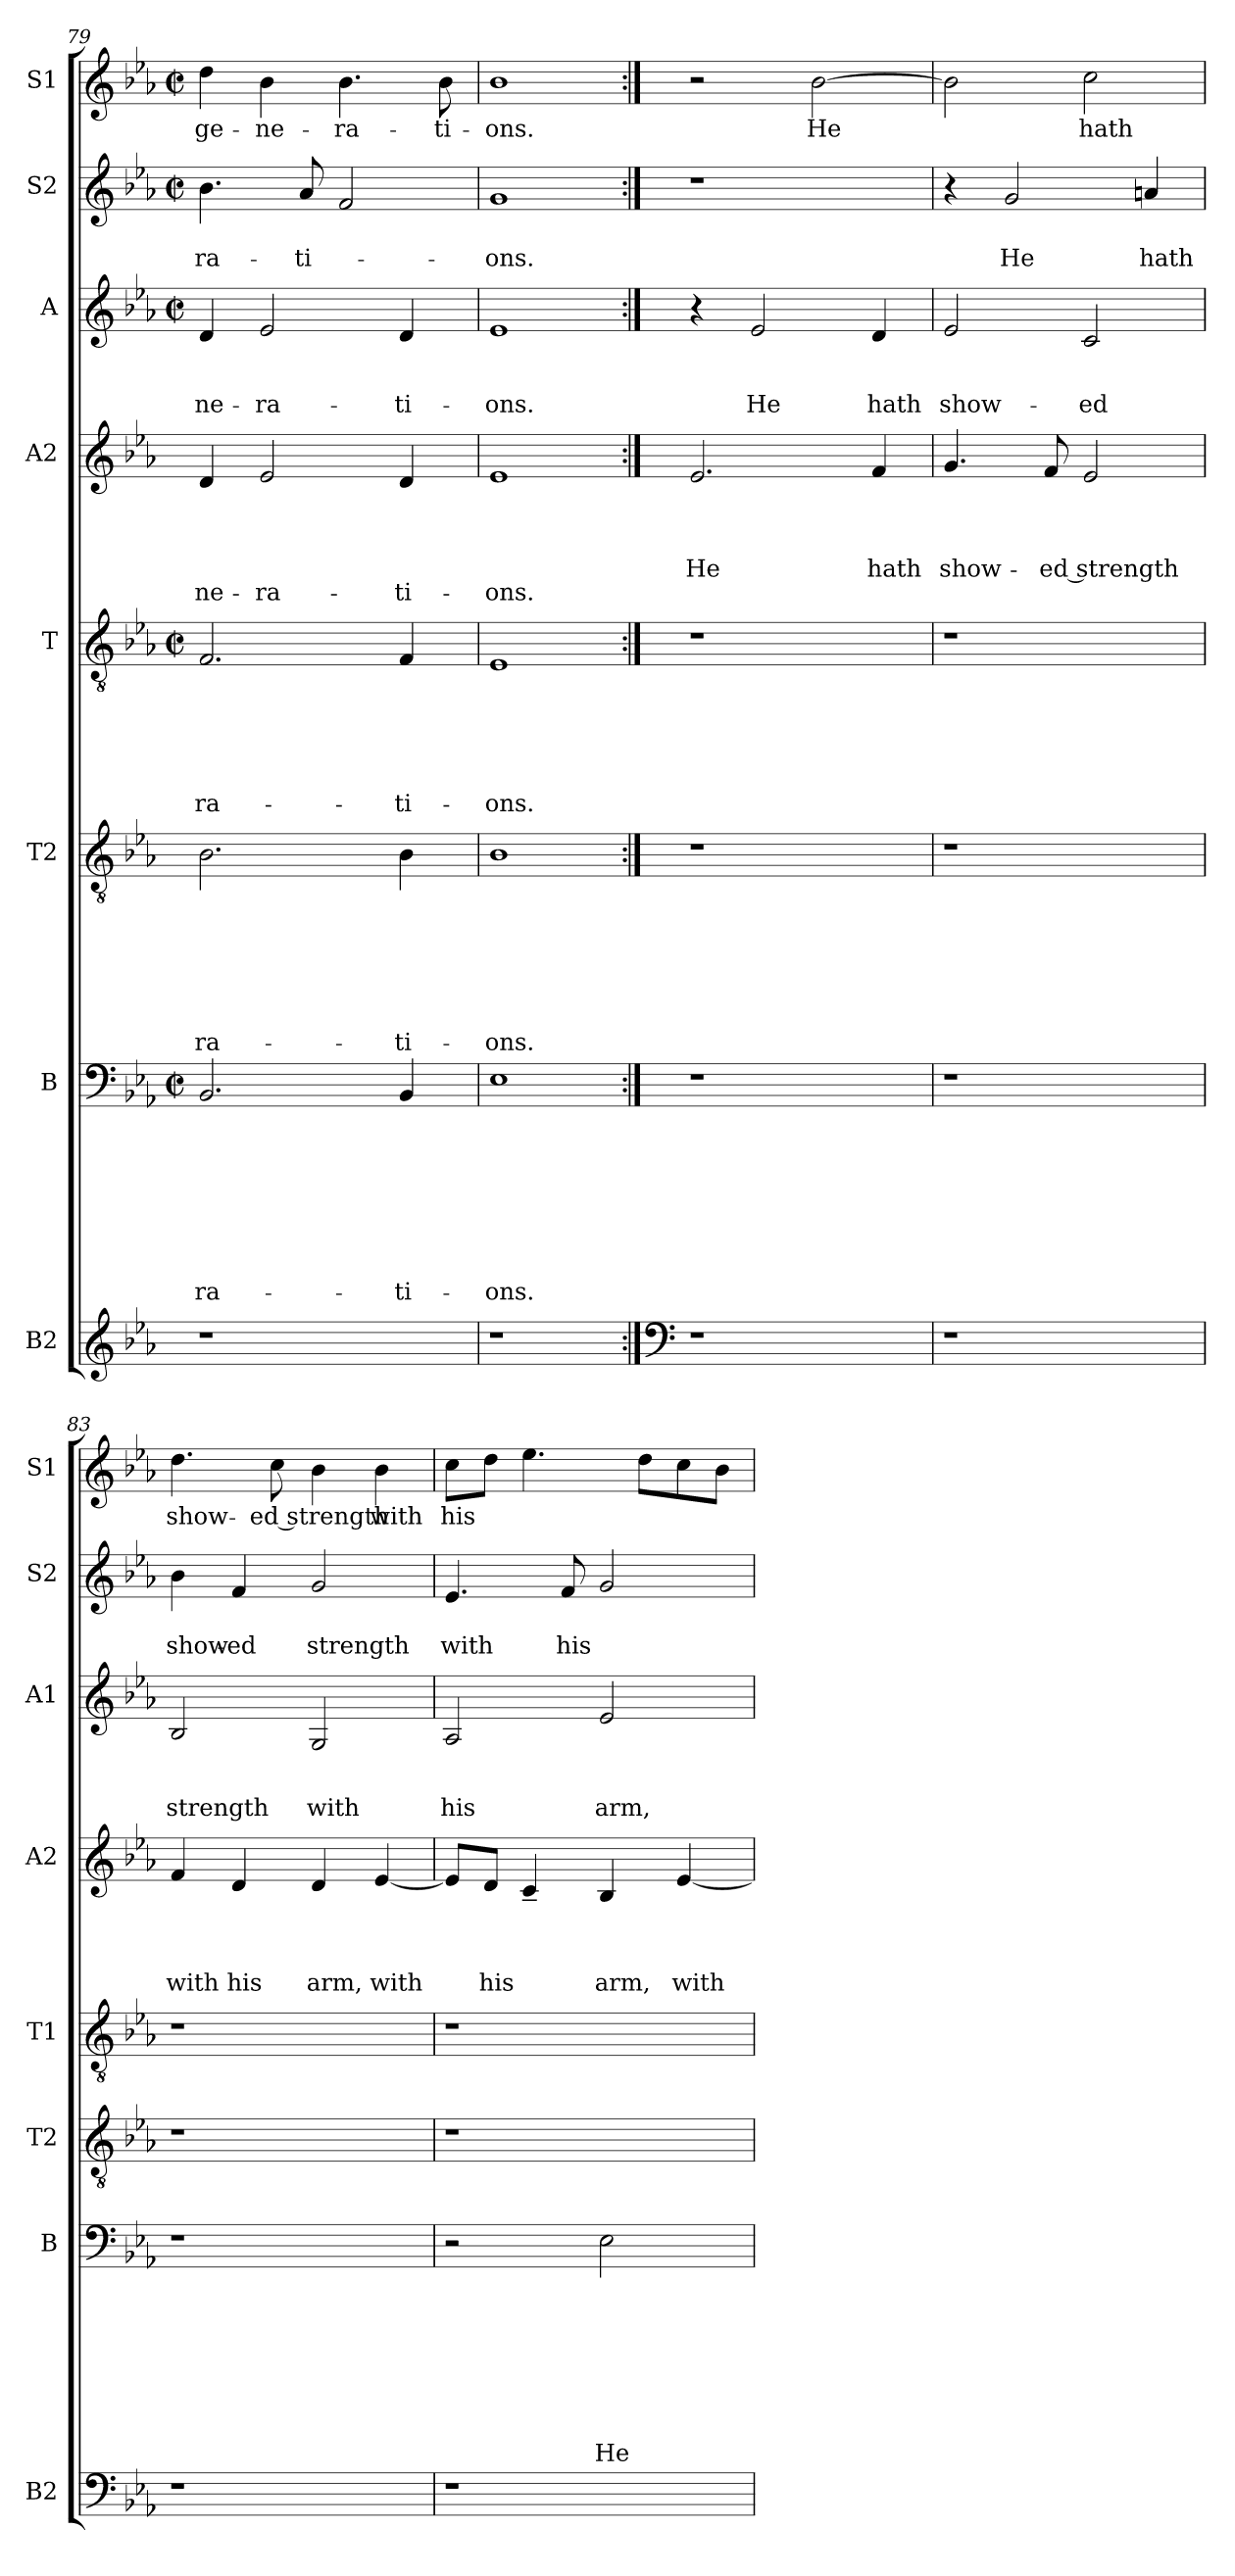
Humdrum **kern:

**kern	**kern	**text	**text	**text	**text	**text	**text	**text	**text	**kern	**text	**text	**text	**text	**text	**text	**text	**kern	**text	**text	**text	**text	**text	**text	**kern	**text	**text	**text	**text	**text	**kern	**text	**text	**text	**kern	**text	**text	**kern	**text
*part8	*part7	*part7	*part7	*part7	*part7	*part7	*part7	*part7	*part7	*part6	*part6	*part6	*part6	*part6	*part6	*part6	*part6	*part5	*part5	*part5	*part5	*part5	*part5	*part5	*part4	*part4	*part4	*part4	*part4	*part4	*part3	*part3	*part3	*part3	*part2	*part2	*part2	*part1	*part1
*staff8	*staff7	*staff7	*staff7	*staff7	*staff7	*staff7	*staff7	*staff7	*staff7	*staff6	*staff6	*staff6	*staff6	*staff6	*staff6	*staff6	*staff6	*staff5	*staff5	*staff5	*staff5	*staff5	*staff5	*staff5	*staff4	*staff4	*staff4	*staff4	*staff4	*staff4	*staff3	*staff3	*staff3	*staff3	*staff2	*staff2	*staff2	*staff1	*staff1
*I"B2	*I"B	*	*	*	*	*	*	*	*	*I"T2	*	*	*	*	*	*	*	*I"T	*	*	*	*	*	*	*I"A2	*	*	*	*	*	*I"A	*	*	*	*I"S2	*	*	*I"S1	*
*I'B2	*I'B	*	*	*	*	*	*	*	*	*I'T2	*	*	*	*	*	*	*	*I'T1	*	*	*	*	*	*	*I'A2	*	*	*	*	*	*I'A1	*	*	*	*I'S2	*	*	*I'S1	*
*clefG2	*clefF4	*	*	*	*	*	*	*	*	*clefGv2	*	*	*	*	*	*	*	*clefGv2	*	*	*	*	*	*	*clefG2	*	*	*	*	*	*clefG2	*	*	*	*clefG2	*	*	*clefG2	*
*k[b-e-a-]	*k[b-e-a-]	*	*	*	*	*	*	*	*	*k[b-e-a-]	*	*	*	*	*	*	*	*k[b-e-a-]	*	*	*	*	*	*	*k[b-e-a-]	*	*	*	*	*	*k[b-e-a-]	*	*	*	*k[b-e-a-]	*	*	*k[b-e-a-]	*
*E-:	*E-:	*	*	*	*	*	*	*	*	*E-:	*	*	*	*	*	*	*	*E-:	*	*	*	*	*	*	*E-:	*	*	*	*	*	*E-:	*	*	*	*E-:	*	*	*E-:	*
*	*M2/2	*	*	*	*	*	*	*	*	*	*	*	*	*	*	*	*	*M2/2	*	*	*	*	*	*	*	*	*	*	*	*	*M2/2	*	*	*	*M2/2	*	*	*M2/2	*
*	*met(c|)	*	*	*	*	*	*	*	*	*	*	*	*	*	*	*	*	*met(c|)	*	*	*	*	*	*	*	*	*	*	*	*	*met(c|)	*	*	*	*met(c|)	*	*	*met(c|)	*
=79	=79	=79	=79	=79	=79	=79	=79	=79	=79	=79	=79	=79	=79	=79	=79	=79	=79	=79	=79	=79	=79	=79	=79	=79	=79	=79	=79	=79	=79	=79	=79	=79	=79	=79	=79	=79	=79	=79	=79
!	!	!	!	!	!	!	!	!	!LO:LY:b	!	!	!	!	!	!	!	!LO:LY:b	!	!	!	!	!	!	!LO:LY:b	!	!	!	!	!	!LO:LY:b	!	!	!	!LO:LY:b	!	!	!LO:LY:b	!	!LO:LY:b
1r	2.BB-/	.	.	.	.	.	.	.	-ra-	2.B-\	.	.	.	.	.	.	-ra-	2.F/	.	.	.	.	.	-ra-	4d/	.	.	.	.	-ne-	4d/	.	.	-ne-	4.b-\	.	-ra-	4dd\	ge-
!	!	!	!	!	!	!	!	!	!	!	!	!	!	!	!	!	!	!	!	!	!	!	!	!	!	!	!	!	!	!LO:LY:b	!	!	!	!LO:LY:b	!	!	!	!	!LO:LY:b:rj
.	.	.	.	.	.	.	.	.	.	.	.	.	.	.	.	.	.	.	.	.	.	.	.	.	2e-/	.	.	.	.	-ra-	2e-/	.	.	-ra-	.	.	.	4b-\	-ne-
!	!	!	!	!	!	!	!	!	!	!	!	!	!	!	!	!	!	!	!	!	!	!	!	!	!	!	!	!	!	!	!	!	!	!	!	!	!LO:LY:b	!	!
.	.	.	.	.	.	.	.	.	.	.	.	.	.	.	.	.	.	.	.	.	.	.	.	.	.	.	.	.	.	.	.	.	.	.	8a-/	.	-ti-	.	.
!	!	!	!	!	!	!	!	!	!	!	!	!	!	!	!	!	!	!	!	!	!	!	!	!	!	!	!	!	!	!	!	!	!	!	!	!	!	!	!LO:LY:b
.	.	.	.	.	.	.	.	.	.	.	.	.	.	.	.	.	.	.	.	.	.	.	.	.	.	.	.	.	.	.	.	.	.	.	2f/	.	.	4.b-\	-ra-
!	!	!	!	!	!	!	!	!	!LO:LY:b	!	!	!	!	!	!	!	!LO:LY:b	!	!	!	!	!	!	!LO:LY:b	!	!	!	!	!	!LO:LY:b	!	!	!	!LO:LY:b	!	!	!	!	!
.	4BB-/	.	.	.	.	.	.	.	-ti-	4B-\	.	.	.	.	.	.	-ti-	4F/	.	.	.	.	.	-ti-	4d/	.	.	.	.	-ti-	4d/	.	.	-ti-	.	.	.	.	.
!	!	!	!	!	!	!	!	!	!	!	!	!	!	!	!	!	!	!	!	!	!	!	!	!	!	!	!	!	!	!	!	!	!	!	!	!	!	!	!LO:LY:b
.	.	.	.	.	.	.	.	.	.	.	.	.	.	.	.	.	.	.	.	.	.	.	.	.	.	.	.	.	.	.	.	.	.	.	.	.	.	8b-\	-ti-
=80	=80	=80	=80	=80	=80	=80	=80	=80	=80	=80	=80	=80	=80	=80	=80	=80	=80	=80	=80	=80	=80	=80	=80	=80	=80	=80	=80	=80	=80	=80	=80	=80	=80	=80	=80	=80	=80	=80	=80
!	!	!	!	!	!	!	!	!	!LO:LY:b	!	!	!	!	!	!	!	!LO:LY:b	!	!	!	!	!	!	!LO:LY:b	!	!	!	!	!	!LO:LY:b	!	!	!	!LO:LY:b	!	!	!LO:LY:b	!	!LO:LY:b
1r	1E-	.	.	.	.	.	.	.	-ons.	1B-	.	.	.	.	.	.	-ons.	1E-	.	.	.	.	.	-ons.	1e-	.	.	.	.	-ons.	1e-	.	.	-ons.	1g	.	-ons.	1b-	-ons.
!!LO:PB:g=z
=81:|!	=81:|!	=81:|!	=81:|!	=81:|!	=81:|!	=81:|!	=81:|!	=81:|!	=81:|!	=81:|!	=81:|!	=81:|!	=81:|!	=81:|!	=81:|!	=81:|!	=81:|!	=81:|!	=81:|!	=81:|!	=81:|!	=81:|!	=81:|!	=81:|!	=81:|!	=81:|!	=81:|!	=81:|!	=81:|!	=81:|!	=81:|!	=81:|!	=81:|!	=81:|!	=81:|!	=81:|!	=81:|!	=81:|!	=81:|!
*clefF4	*	*	*	*	*	*	*	*	*	*	*	*	*	*	*	*	*	*	*	*	*	*	*	*	*	*	*	*	*	*	*	*	*	*	*	*	*	*	*
!	!	!	!	!	!	!	!	!	!	!	!	!	!	!	!	!	!	!	!	!	!	!	!	!	!	!	!	!	!LO:LY:b	!	!	!	!	!	!	!	!	!	!
1r	1r	.	.	.	.	.	.	.	.	1r	.	.	.	.	.	.	.	1r	.	.	.	.	.	.	2.e-/	.	.	.	-He	.	4r	.	.	.	1r	.	.	2r	.
!	!	!	!	!	!	!	!	!	!	!	!	!	!	!	!	!	!	!	!	!	!	!	!	!	!	!	!	!	!	!	!	!	!	!LO:LY:b	!	!	!	!	!
.	.	.	.	.	.	.	.	.	.	.	.	.	.	.	.	.	.	.	.	.	.	.	.	.	.	.	.	.	.	.	2e-/	.	.	He	.	.	.	.	.
!	!	!	!	!	!	!	!	!	!	!	!	!	!	!	!	!	!	!	!	!	!	!	!	!	!	!	!	!	!	!	!	!	!	!	!	!	!	!	!LO:LY:b
.	.	.	.	.	.	.	.	.	.	.	.	.	.	.	.	.	.	.	.	.	.	.	.	.	.	.	.	.	.	.	.	.	.	.	.	.	.	[>2b-\	He
!	!	!	!	!	!	!	!	!	!	!	!	!	!	!	!	!	!	!	!	!	!	!	!	!	!	!	!	!	!LO:LY:b	!	!	!	!	!LO:LY:b	!	!	!	!	!
.	.	.	.	.	.	.	.	.	.	.	.	.	.	.	.	.	.	.	.	.	.	.	.	.	4f/	.	.	.	hath	.	4d/	.	.	hath	.	.	.	.	.
=82	=82	=82	=82	=82	=82	=82	=82	=82	=82	=82	=82	=82	=82	=82	=82	=82	=82	=82	=82	=82	=82	=82	=82	=82	=82	=82	=82	=82	=82	=82	=82	=82	=82	=82	=82	=82	=82	=82	=82
!	!	!	!	!	!	!	!	!	!	!	!	!	!	!	!	!	!	!	!	!	!	!	!	!	!	!	!	!	!LO:LY:b	!	!	!	!	!LO:LY:b	!	!	!	!	!
1r	1r	.	.	.	.	.	.	.	.	1r	.	.	.	.	.	.	.	1r	.	.	.	.	.	.	4.g/	.	.	.	show-	.	2e-/	.	.	show-	4r	.	.	2b-\]	.
!	!	!	!	!	!	!	!	!	!	!	!	!	!	!	!	!	!	!	!	!	!	!	!	!	!	!	!	!	!	!	!	!	!	!	!	!	!LO:LY:b	!	!
.	.	.	.	.	.	.	.	.	.	.	.	.	.	.	.	.	.	.	.	.	.	.	.	.	.	.	.	.	.	.	.	.	.	.	2g/	.	He	.	.
!	!	!	!	!	!	!	!	!	!	!	!	!	!	!	!	!	!	!	!	!	!	!	!	!	!	!	!	!	!LO:LY:b	!	!	!	!	!	!	!	!	!	!
.	.	.	.	.	.	.	.	.	.	.	.	.	.	.	.	.	.	.	.	.	.	.	.	.	8f/	.	.	.	-ed strength	.	.	.	.	.	.	.	.	.	.
!	!	!	!	!	!	!	!	!	!	!	!	!	!	!	!	!	!	!	!	!	!	!	!	!	!	!	!	!	!	!	!	!	!	!LO:LY:b	!	!	!	!	!LO:LY:b
.	.	.	.	.	.	.	.	.	.	.	.	.	.	.	.	.	.	.	.	.	.	.	.	.	2e-/	.	.	.	.	.	2c/	.	.	-ed	.	.	.	2cc\	hath
!	!	!	!	!	!	!	!	!	!	!	!	!	!	!	!	!	!	!	!	!	!	!	!	!	!	!	!	!	!	!	!	!	!	!	!	!	!LO:LY:b	!	!
.	.	.	.	.	.	.	.	.	.	.	.	.	.	.	.	.	.	.	.	.	.	.	.	.	.	.	.	.	.	.	.	.	.	.	4an/	.	hath	.	.
=83	=83	=83	=83	=83	=83	=83	=83	=83	=83	=83	=83	=83	=83	=83	=83	=83	=83	=83	=83	=83	=83	=83	=83	=83	=83	=83	=83	=83	=83	=83	=83	=83	=83	=83	=83	=83	=83	=83	=83
!	!	!	!	!	!	!	!	!	!	!	!	!	!	!	!	!	!	!	!	!	!	!	!	!	!	!	!	!	!LO:LY:b	!	!	!	!	!LO:LY:b	!	!	!LO:LY:b	!	!LO:LY:b
1r	1r	.	.	.	.	.	.	.	.	1r	.	.	.	.	.	.	.	1r	.	.	.	.	.	.	4f/	.	.	.	with	.	2B-/	.	.	strength	4b-\	.	show-	4.dd\	show-
!	!	!	!	!	!	!	!	!	!	!	!	!	!	!	!	!	!	!	!	!	!	!	!	!	!	!	!	!	!LO:LY:b	!	!	!	!	!	!	!	!LO:LY:b:rj	!	!
.	.	.	.	.	.	.	.	.	.	.	.	.	.	.	.	.	.	.	.	.	.	.	.	.	4d/	.	.	.	his	.	.	.	.	.	4f/	.	-ed	.	.
!	!	!	!	!	!	!	!	!	!	!	!	!	!	!	!	!	!	!	!	!	!	!	!	!	!	!	!	!	!	!	!	!	!	!	!	!	!	!	!LO:LY:b
.	.	.	.	.	.	.	.	.	.	.	.	.	.	.	.	.	.	.	.	.	.	.	.	.	.	.	.	.	.	.	.	.	.	.	.	.	.	8cc\	-ed strength
!	!	!	!	!	!	!	!	!	!	!	!	!	!	!	!	!	!	!	!	!	!	!	!	!	!	!	!	!	!LO:LY:b	!	!	!	!	!LO:LY:b	!	!	!LO:LY:b	!	!
.	.	.	.	.	.	.	.	.	.	.	.	.	.	.	.	.	.	.	.	.	.	.	.	.	4d/	.	.	.	arm,	.	2G/	.	.	with	2g/	.	strength	4b-\	.
!	!	!	!	!	!	!	!	!	!	!	!	!	!	!	!	!	!	!	!	!	!	!	!	!	!	!	!	!	!LO:LY:b	!	!	!	!	!	!	!	!	!	!LO:LY:b
.	.	.	.	.	.	.	.	.	.	.	.	.	.	.	.	.	.	.	.	.	.	.	.	.	[<4e-/	.	.	.	with	.	.	.	.	.	.	.	.	4b-\	with
=84	=84	=84	=84	=84	=84	=84	=84	=84	=84	=84	=84	=84	=84	=84	=84	=84	=84	=84	=84	=84	=84	=84	=84	=84	=84	=84	=84	=84	=84	=84	=84	=84	=84	=84	=84	=84	=84	=84	=84
!	!	!	!	!	!	!	!	!	!	!	!	!	!	!	!	!	!	!	!	!	!	!	!	!	!	!	!	!	!	!	!	!	!	!LO:LY:b	!	!	!LO:LY:b	!	!LO:LY:b
1r	2r	.	.	.	.	.	.	.	.	1r	.	.	.	.	.	.	.	1r	.	.	.	.	.	.	8e-/L]	.	.	.	.	.	2A-/	.	.	his	4.e-/	.	with	8cc\L	his
!	!	!	!	!	!	!	!	!	!	!	!	!	!	!	!	!	!	!	!	!	!	!	!	!	!	!	!	!	!LO:LY:b	!	!	!	!	!	!	!	!	!	!
.	.	.	.	.	.	.	.	.	.	.	.	.	.	.	.	.	.	.	.	.	.	.	.	.	8d/J	.	.	.	his	.	.	.	.	.	.	.	.	8dd\J	.
.	.	.	.	.	.	.	.	.	.	.	.	.	.	.	.	.	.	.	.	.	.	.	.	.	4c~</	.	.	.	.	.	.	.	.	.	.	.	.	4.ee-\	.
!	!	!	!	!	!	!	!	!	!	!	!	!	!	!	!	!	!	!	!	!	!	!	!	!	!	!	!	!	!	!	!	!	!	!	!	!	!LO:LY:b	!	!
.	.	.	.	.	.	.	.	.	.	.	.	.	.	.	.	.	.	.	.	.	.	.	.	.	.	.	.	.	.	.	.	.	.	.	8f/	.	his	.	.
!	!	!	!	!	!	!	!	!	!LO:LY:b	!	!	!	!	!	!	!	!	!	!	!	!	!	!	!	!	!	!	!	!LO:LY:b	!	!	!	!	!LO:LY:b	!	!	!	!	!
.	[>2E-\	.	.	.	.	.	.	.	He	.	.	.	.	.	.	.	.	.	.	.	.	.	.	.	4B-/	.	.	.	arm,	.	2e-/	.	.	arm,	[<2g/	.	.	.	.
.	.	.	.	.	.	.	.	.	.	.	.	.	.	.	.	.	.	.	.	.	.	.	.	.	.	.	.	.	.	.	.	.	.	.	.	.	.	8dd\L	.
!	!	!	!	!	!	!	!	!	!	!	!	!	!	!	!	!	!	!	!	!	!	!	!	!	!	!	!	!	!LO:LY:b	!	!	!	!	!	!	!	!	!	!
.	.	.	.	.	.	.	.	.	.	.	.	.	.	.	.	.	.	.	.	.	.	.	.	.	[<4e-/	.	.	.	with	.	.	.	.	.	.	.	.	8cc\	.
.	.	.	.	.	.	.	.	.	.	.	.	.	.	.	.	.	.	.	.	.	.	.	.	.	.	.	.	.	.	.	.	.	.	.	.	.	.	8b-\J	.
=	=	=	=	=	=	=	=	=	=	=	=	=	=	=	=	=	=	=	=	=	=	=	=	=	=	=	=	=	=	=	=	=	=	=	=	=	=	=	=
*-	*-	*-	*-	*-	*-	*-	*-	*-	*-	*-	*-	*-	*-	*-	*-	*-	*-	*-	*-	*-	*-	*-	*-	*-	*-	*-	*-	*-	*-	*-	*-	*-	*-	*-	*-	*-	*-	*-	*-
